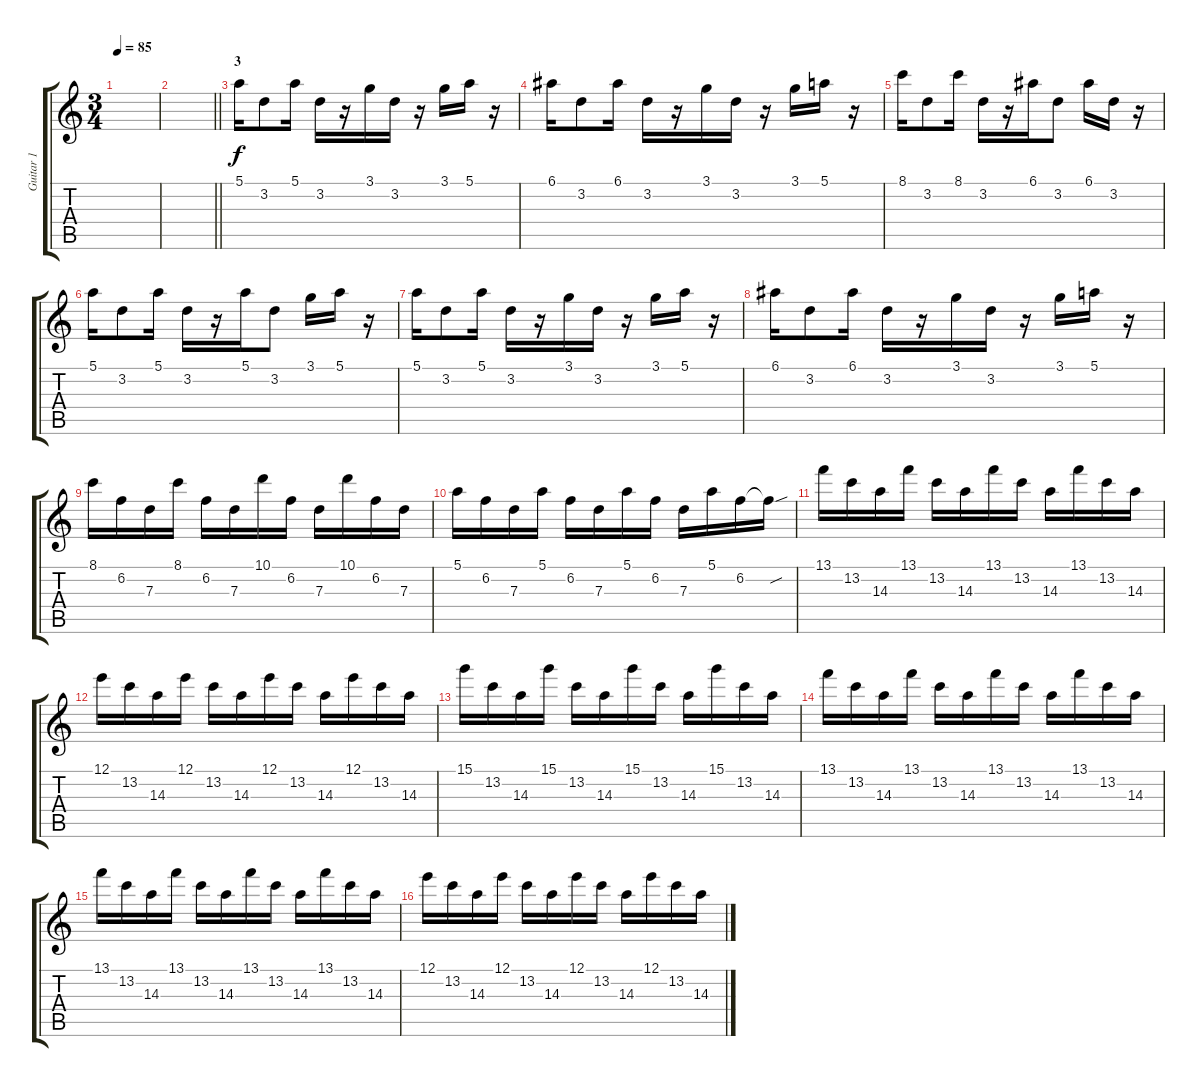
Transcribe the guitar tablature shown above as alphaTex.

\track ("Guitar 1" "Guitar 1") {instrument electricguitarclean}
\staff {score tabs}
\tuning (E4 B3 G3 D3 A2 D2) {hide}
\ts (3 4)
\tempo 85
\clef g2
\ks c
|
\barLineRight lightlight
|
\section ("" "3")
5.1.16 3.2.8 5.1.16 3.2.16 r.16 3.1.16 3.2.16 r.16 3.1.16 5.1.16 r.16 |
6.1.16 3.2.8 6.1.16 3.2.16 r.16 3.1.16 3.2.16 r.16 3.1.16 5.1.16 r.16 |
8.1.16 3.2.8 8.1.16 3.2.16 r.16 6.1.16 3.2.8 6.1.16 3.2.16 r.16 |
5.1.16 3.2.8 5.1.16 3.2.16 r.16 5.1.16 3.2.8 3.1.16 5.1.16 r.16 |
5.1.16 3.2.8 5.1.16 3.2.16 r.16 3.1.16 3.2.16 r.16 3.1.16 5.1.16 r.16 |
6.1.16 3.2.8 6.1.16 3.2.16 r.16 3.1.16 3.2.16 r.16 3.1.16 5.1.16 r.16 |
8.1.16 6.2.16 7.3.16 8.1.16 6.2.16 7.3.16 10.1.16 6.2.16 7.3.16 10.1.16 6.2.16 7.3.16 |
5.1.16 6.2.16 7.3.16 5.1.16 6.2.16 7.3.16 5.1.16 6.2.16 7.3.16 5.1.16 6.2.16 6.2{sou t}.16 |
13.1.16{volume 10} 13.2.16 14.3.16 13.1.16 13.2.16 14.3.16 13.1.16 13.2.16 14.3.16 13.1.16 13.2.16 14.3.16 |
12.1.16 13.2.16 14.3.16 12.1.16 13.2.16 14.3.16 12.1.16 13.2.16 14.3.16 12.1.16 13.2.16 14.3.16 |
15.1.16 13.2.16 14.3.16 15.1.16 13.2.16 14.3.16 15.1.16 13.2.16 14.3.16 15.1.16 13.2.16 14.3.16 |
13.1.16 13.2.16 14.3.16 13.1.16 13.2.16 14.3.16 13.1.16 13.2.16 14.3.16 13.1.16 13.2.16 14.3.16 |
13.1.16 13.2.16 14.3.16 13.1.16 13.2.16 14.3.16 13.1.16 13.2.16 14.3.16 13.1.16 13.2.16 14.3.16 |
12.1.16 13.2.16 14.3.16 12.1.16 13.2.16 14.3.16 12.1.16 13.2.16 14.3.16 12.1.16 13.2.16 14.3.16
